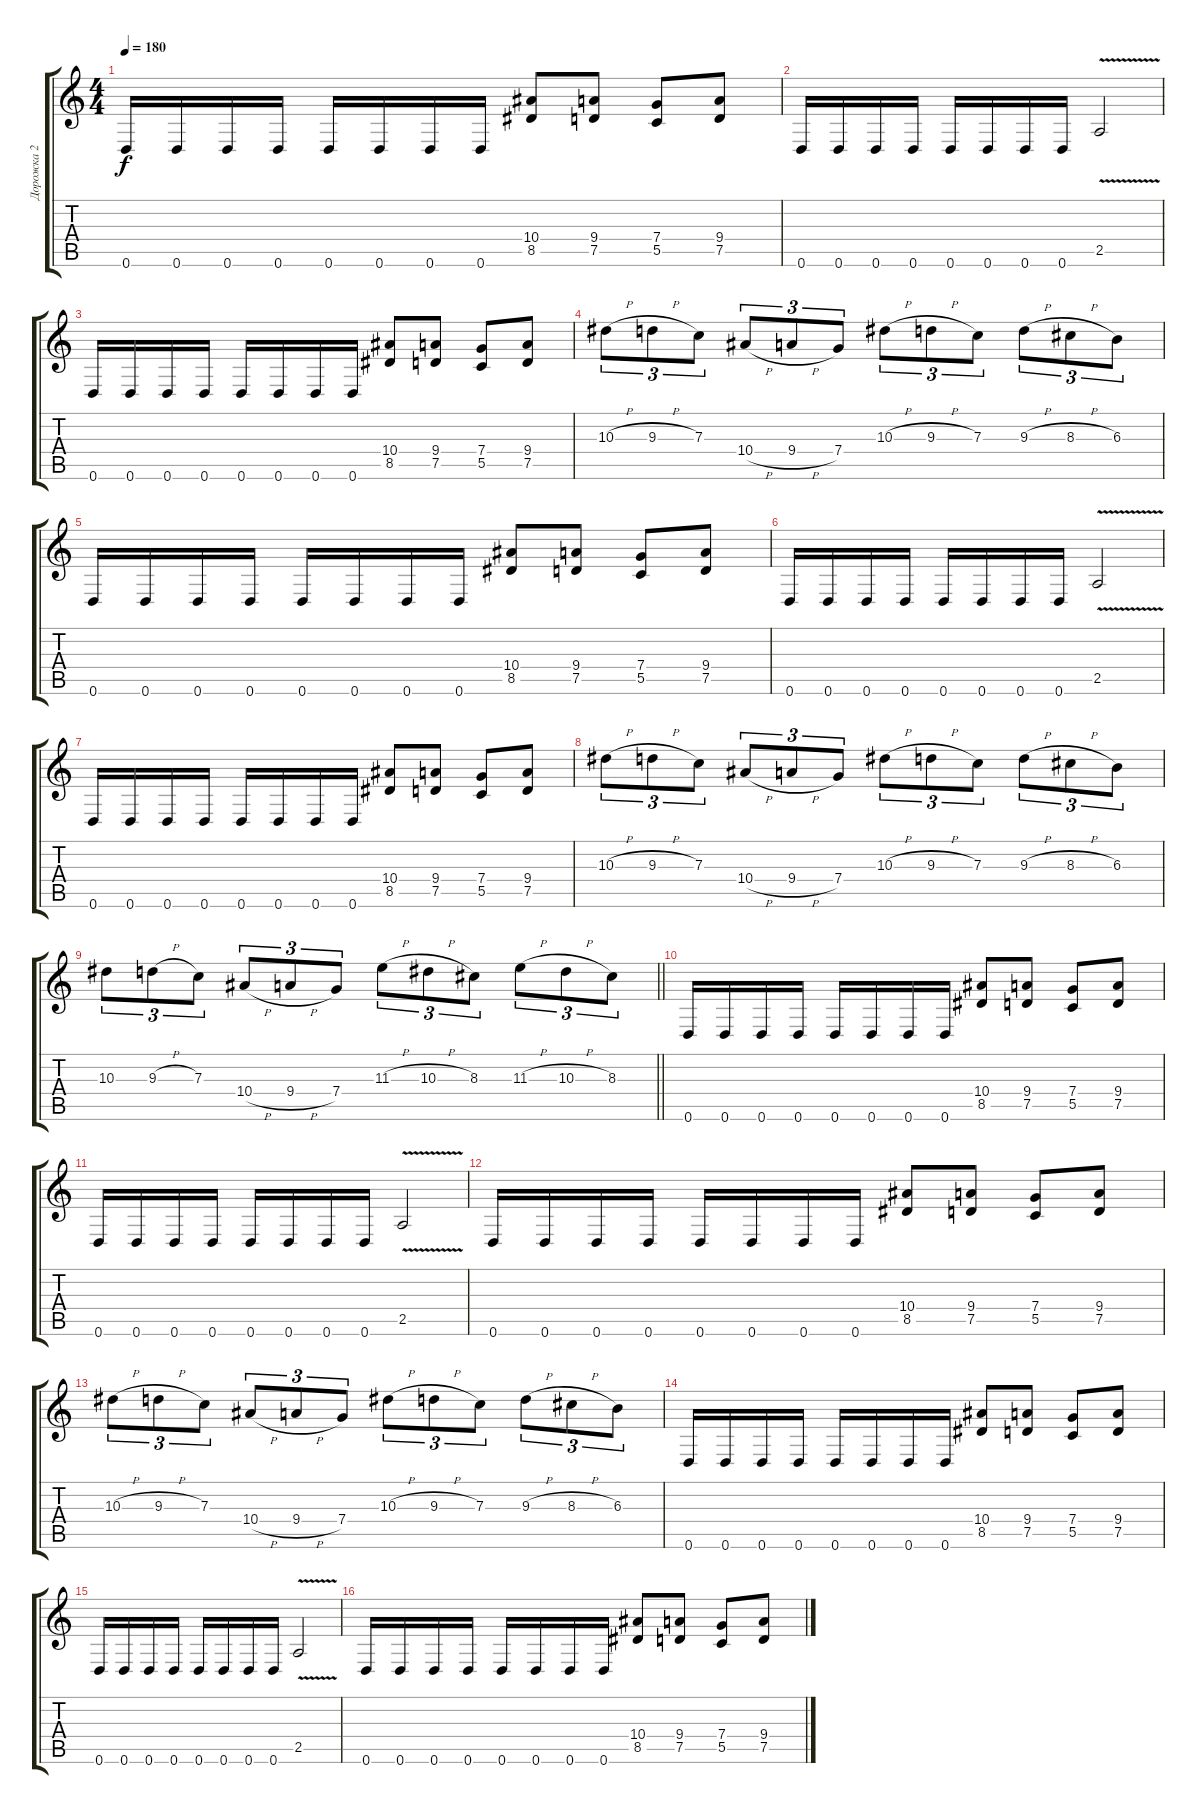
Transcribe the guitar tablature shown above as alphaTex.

\track ("Дорожка 2" "Дорожка 2") {instrument distortionguitar}
\staff {score tabs}
\tuning (D4 A3 F3 C3 G2 D2) {hide}
\ts (4 4)
\tempo 180
\clef g2
\ks c
0.6.16{dy f instrument distortionguitar} 0.6.16 0.6.16 0.6.16 0.6.16 0.6.16 0.6.16 0.6.16 (10.4 8.5).8 (9.4 7.5).8 (7.4 5.5).8 (9.4 7.5).8 |
0.6.16 0.6.16 0.6.16 0.6.16 0.6.16 0.6.16 0.6.16 0.6.16 2.5{v}.2 |
0.6.16 0.6.16 0.6.16 0.6.16 0.6.16 0.6.16 0.6.16 0.6.16 (10.4 8.5).8 (9.4 7.5).8 (7.4 5.5).8 (9.4 7.5).8 |
10.3{h}.8{tu (3 2)} 9.3{h}.8{tu (3 2)} 7.3.8{tu (3 2)} 10.4{h}.8{tu (3 2)} 9.4{h}.8{tu (3 2)} 7.4.8{tu (3 2)} 10.3{h}.8{tu (3 2)} 9.3{h}.8{tu (3 2)} 7.3.8{tu (3 2)} 9.3{h}.8{tu (3 2)} 8.3{h}.8{tu (3 2)} 6.3.8{tu (3 2)} |
0.6.16 0.6.16 0.6.16 0.6.16 0.6.16 0.6.16 0.6.16 0.6.16 (10.4 8.5).8 (9.4 7.5).8 (7.4 5.5).8 (9.4 7.5).8 |
0.6.16 0.6.16 0.6.16 0.6.16 0.6.16 0.6.16 0.6.16 0.6.16 2.5{v}.2 |
0.6.16 0.6.16 0.6.16 0.6.16 0.6.16 0.6.16 0.6.16 0.6.16 (10.4 8.5).8 (9.4 7.5).8 (7.4 5.5).8 (9.4 7.5).8 |
10.3{h}.8{tu (3 2)} 9.3{h}.8{tu (3 2)} 7.3.8{tu (3 2)} 10.4{h}.8{tu (3 2)} 9.4{h}.8{tu (3 2)} 7.4.8{tu (3 2)} 10.3{h}.8{tu (3 2)} 9.3{h}.8{tu (3 2)} 7.3.8{tu (3 2)} 9.3{h}.8{tu (3 2)} 8.3{h}.8{tu (3 2)} 6.3.8{tu (3 2)} |
\barLineRight lightlight
10.3.8{tu (3 2)} 9.3{h}.8{tu (3 2)} 7.3.8{tu (3 2)} 10.4{h}.8{tu (3 2)} 9.4{h}.8{tu (3 2)} 7.4.8{tu (3 2)} 11.3{h}.8{tu (3 2)} 10.3{h}.8{tu (3 2)} 8.3.8{tu (3 2)} 11.3{h}.8{tu (3 2)} 10.3{h}.8{tu (3 2)} 8.3.8{tu (3 2)} |
0.6.16 0.6.16 0.6.16 0.6.16 0.6.16 0.6.16 0.6.16 0.6.16 (10.4 8.5).8 (9.4 7.5).8 (7.4 5.5).8 (9.4 7.5).8 |
0.6.16 0.6.16 0.6.16 0.6.16 0.6.16 0.6.16 0.6.16 0.6.16 2.5{v}.2 |
0.6.16 0.6.16 0.6.16 0.6.16 0.6.16 0.6.16 0.6.16 0.6.16 (10.4 8.5).8 (9.4 7.5).8 (7.4 5.5).8 (9.4 7.5).8 |
10.3{h}.8{tu (3 2)} 9.3{h}.8{tu (3 2)} 7.3.8{tu (3 2)} 10.4{h}.8{tu (3 2)} 9.4{h}.8{tu (3 2)} 7.4.8{tu (3 2)} 10.3{h}.8{tu (3 2)} 9.3{h}.8{tu (3 2)} 7.3.8{tu (3 2)} 9.3{h}.8{tu (3 2)} 8.3{h}.8{tu (3 2)} 6.3.8{tu (3 2)} |
0.6.16 0.6.16 0.6.16 0.6.16 0.6.16 0.6.16 0.6.16 0.6.16 (10.4 8.5).8 (9.4 7.5).8 (7.4 5.5).8 (9.4 7.5).8 |
0.6.16 0.6.16 0.6.16 0.6.16 0.6.16 0.6.16 0.6.16 0.6.16 2.5{v}.2 |
0.6.16 0.6.16 0.6.16 0.6.16 0.6.16 0.6.16 0.6.16 0.6.16 (10.4 8.5).8 (9.4 7.5).8 (7.4 5.5).8 (9.4 7.5).8
